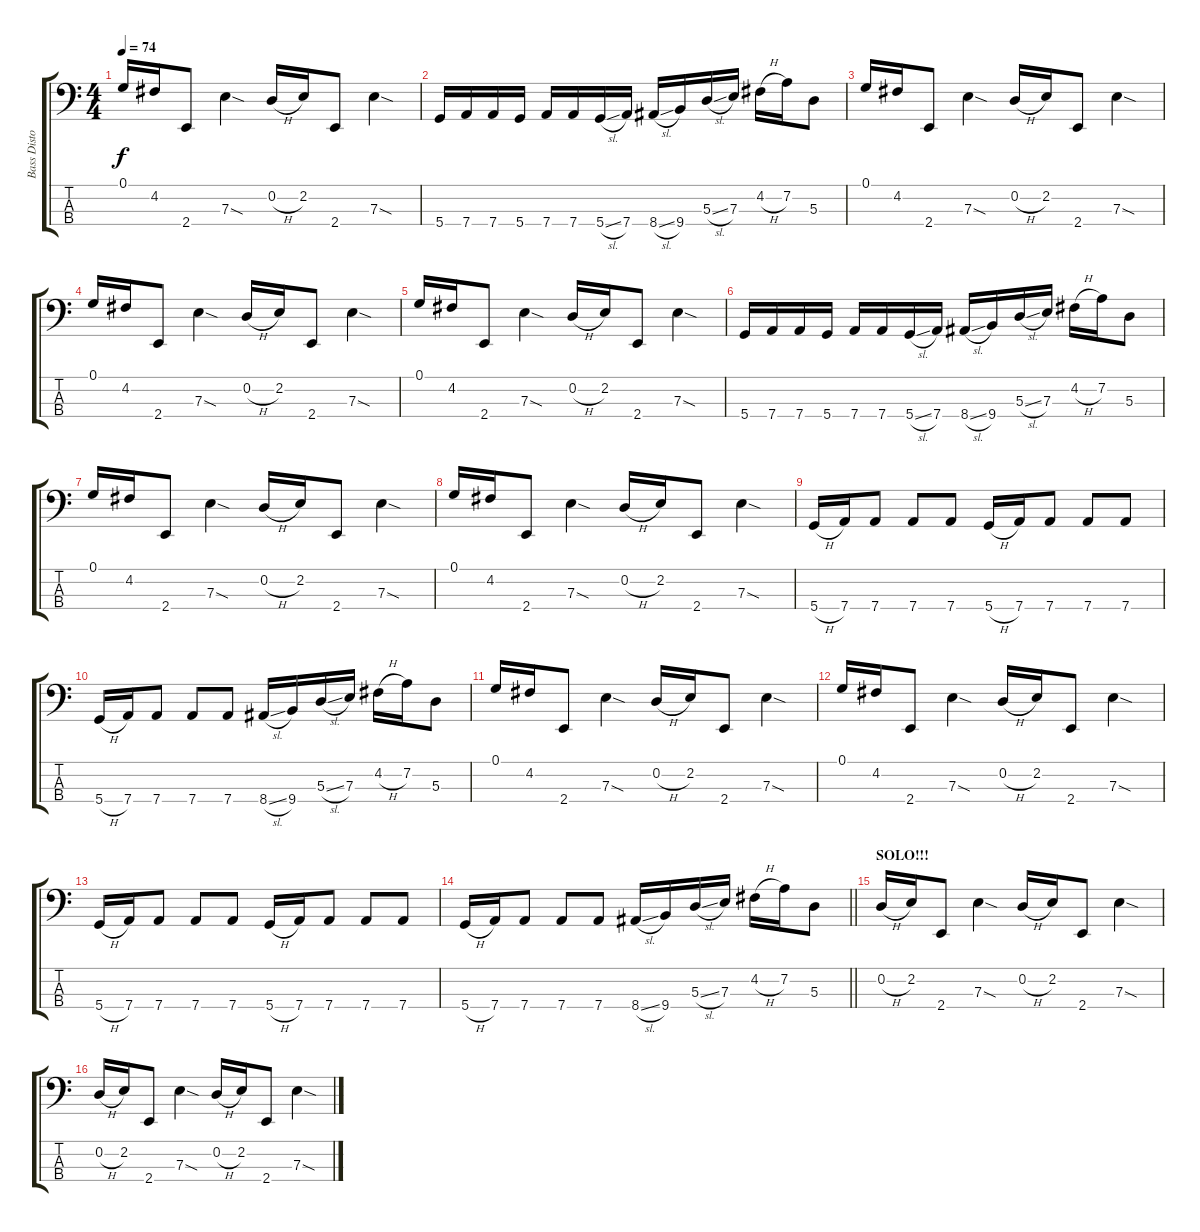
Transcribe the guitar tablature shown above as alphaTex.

\track ("Bass Distortion Effect" "Bass Disto") {instrument distortionguitar}
\staff {score tabs}
\tuning (G2 D2 A1 D1) {hide}
\ts (4 4)
\tempo 74
\clef f4
\ks c
0.1.16{dy f} 4.2.16 2.4.8 7.3{sod}.4 0.2{h}.16 2.2.16 2.4.8 7.3{sod}.4 |
5.4.16 7.4.16 7.4.16 5.4.16 7.4.16 7.4.16 5.4{sl}.16 7.4.16 8.4{sl}.16 9.4.16 5.3{sl}.16 7.3.16 4.2{h}.16 7.2.16 5.3.8 |
0.1.16 4.2.16 2.4.8 7.3{sod}.4 0.2{h}.16 2.2.16 2.4.8 7.3{sod}.4 |
0.1.16 4.2.16 2.4.8 7.3{sod}.4 0.2{h}.16 2.2.16 2.4.8 7.3{sod}.4 |
0.1.16 4.2.16 2.4.8 7.3{sod}.4 0.2{h}.16 2.2.16 2.4.8 7.3{sod}.4 |
5.4.16 7.4.16 7.4.16 5.4.16 7.4.16 7.4.16 5.4{sl}.16 7.4.16 8.4{sl}.16 9.4.16 5.3{sl}.16 7.3.16 4.2{h}.16 7.2.16 5.3.8 |
0.1.16 4.2.16 2.4.8 7.3{sod}.4 0.2{h}.16 2.2.16 2.4.8 7.3{sod}.4 |
0.1.16 4.2.16 2.4.8 7.3{sod}.4 0.2{h}.16 2.2.16 2.4.8 7.3{sod}.4 |
5.4{h}.16 7.4.16 7.4.8 7.4.8 7.4.8 5.4{h}.16 7.4.16 7.4.8 7.4.8 7.4.8 |
5.4{h}.16 7.4.16 7.4.8 7.4.8 7.4.8 8.4{sl}.16 9.4.16 5.3{sl}.16 7.3.16 4.2{h}.16 7.2.16 5.3.8 |
0.1.16 4.2.16 2.4.8 7.3{sod}.4 0.2{h}.16 2.2.16 2.4.8 7.3{sod}.4 |
0.1.16 4.2.16 2.4.8 7.3{sod}.4 0.2{h}.16 2.2.16 2.4.8 7.3{sod}.4 |
5.4{h}.16 7.4.16 7.4.8 7.4.8 7.4.8 5.4{h}.16 7.4.16 7.4.8 7.4.8 7.4.8 |
\barLineRight lightlight
5.4{h}.16 7.4.16 7.4.8 7.4.8 7.4.8 8.4{sl}.16 9.4.16 5.3{sl}.16 7.3.16 4.2{h}.16 7.2.16 5.3.8 |
\section ("" "SOLO!!!")
0.2{h}.16 2.2.16 2.4.8 7.3{sod}.4 0.2{h}.16 2.2.16 2.4.8 7.3{sod}.4 |
0.2{h}.16 2.2.16 2.4.8 7.3{sod}.4 0.2{h}.16 2.2.16 2.4.8 7.3{sod}.4
